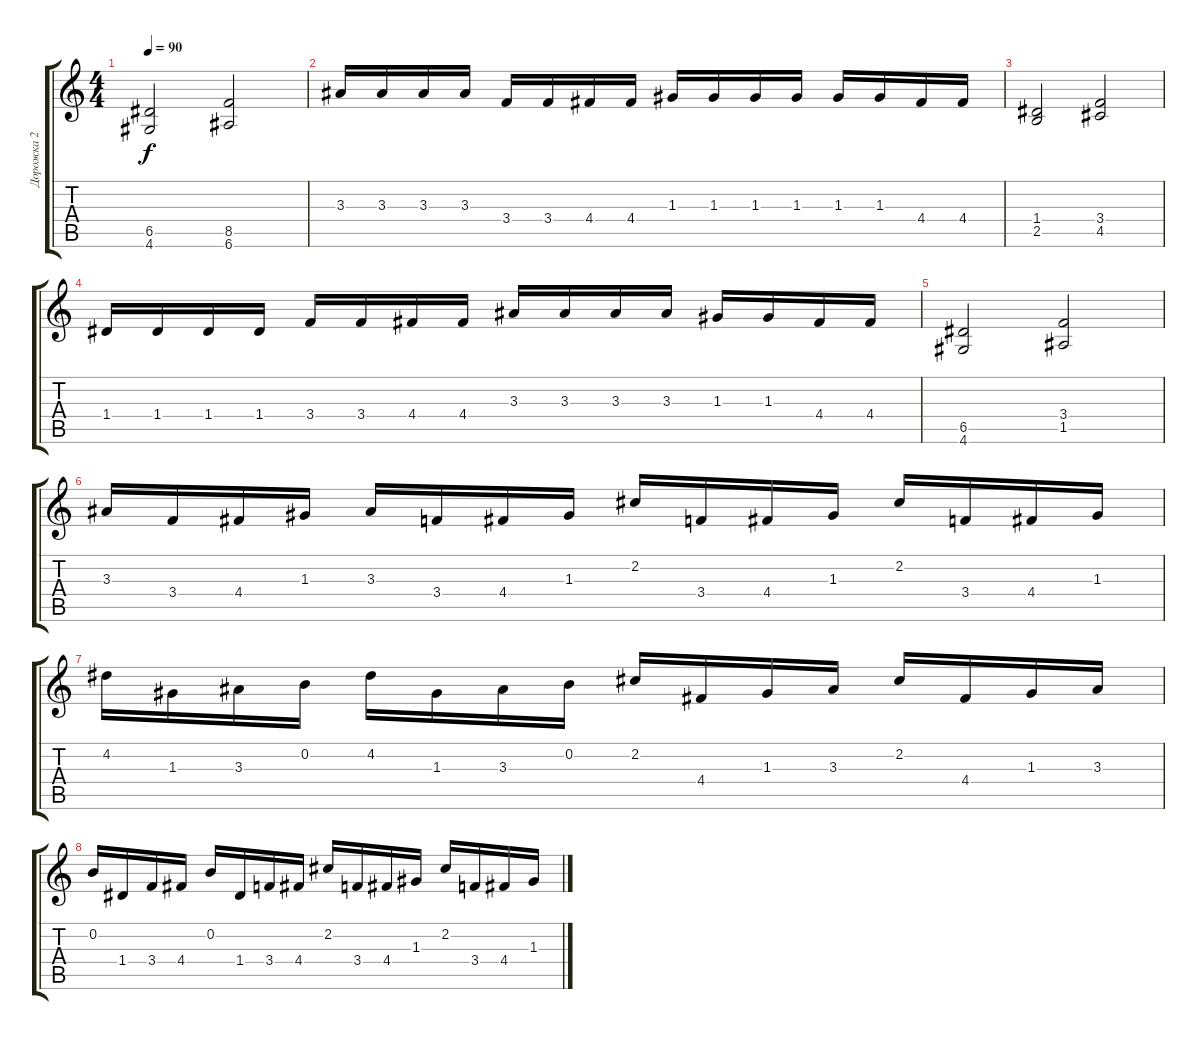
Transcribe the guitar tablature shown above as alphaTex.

\track ("Дорожка 2" "Дорожка 2") {instrument electricguitarjazz}
\staff {score tabs}
\tuning (E4 B3 G3 D3 A2 E2) {hide}
\ts (4 4)
\tempo 90
\clef g2
\ks c
(6.5 4.6).2{dy f} (8.5 6.6).2 |
3.3.16 3.3.16 3.3.16 3.3.16 3.4.16 3.4.16 4.4.16 4.4.16 1.3.16 1.3.16 1.3.16 1.3.16 1.3.16 1.3.16 4.4.16 4.4.16 |
(1.4 2.5).2 (3.4 4.5).2 |
1.4.16 1.4.16 1.4.16 1.4.16 3.4.16 3.4.16 4.4.16 4.4.16 3.3.16 3.3.16 3.3.16 3.3.16 1.3.16 1.3.16 4.4.16 4.4.16 |
(6.5 4.6).2 (3.4 1.5).2 |
3.3.16{instrument distortionguitar} 3.4.16 4.4.16 1.3.16 3.3.16 3.4.16 4.4.16 1.3.16 2.2.16 3.4.16 4.4.16 1.3.16 2.2.16 3.4.16 4.4.16 1.3.16 |
4.2.16 1.3.16 3.3.16 0.2.16 4.2.16 1.3.16 3.3.16 0.2.16 2.2.16 4.4.16 1.3.16 3.3.16 2.2.16 4.4.16 1.3.16 3.3.16 |
0.2.16 1.4.16 3.4.16 4.4.16 0.2.16 1.4.16 3.4.16 4.4.16 2.2.16 3.4.16 4.4.16 1.3.16 2.2.16 3.4.16 4.4.16 1.3.16
